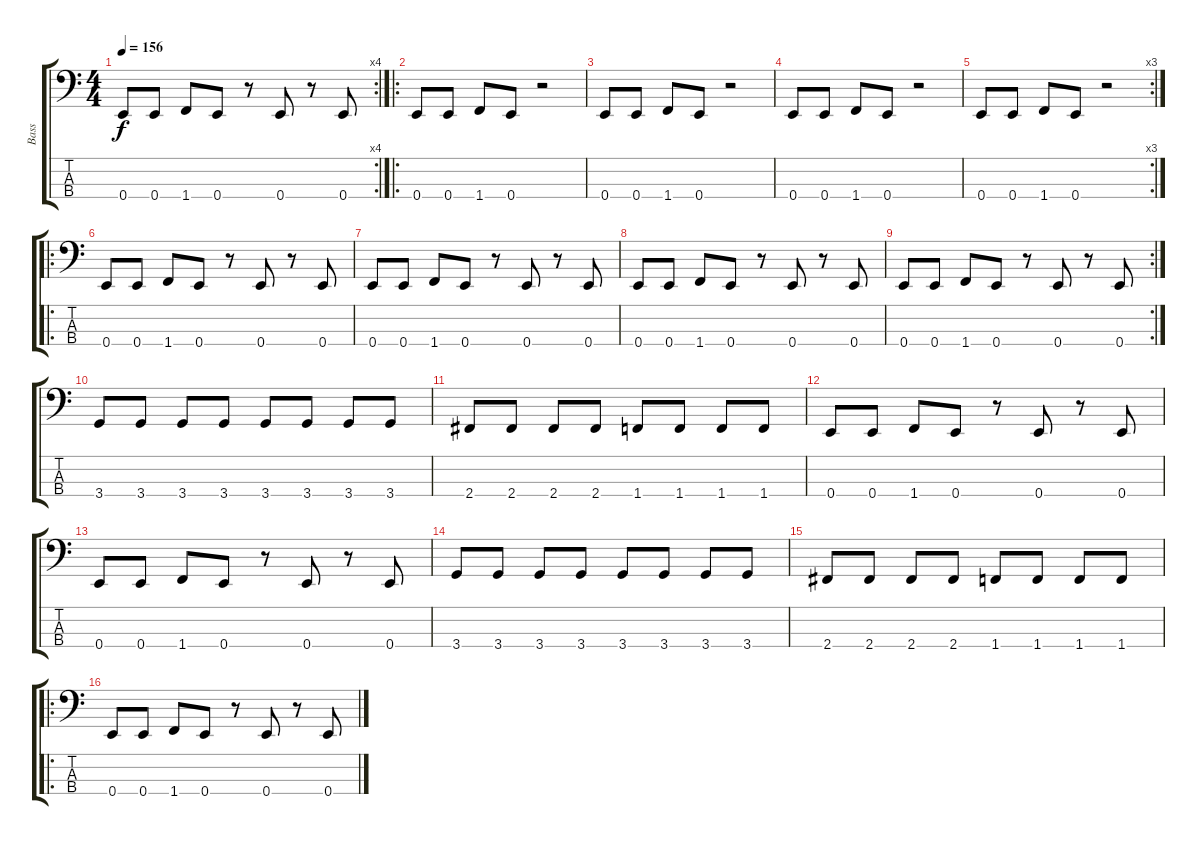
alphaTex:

\track ("Bass" "Bass") {instrument electricbassfinger}
\staff {score tabs}
\tuning (G2 D2 A1 E1) {hide}
\rc 4
\ts (4 4)
\tempo 156
\clef f4
\ks c
0.4.8{dy f} 0.4.8 1.4.8 0.4.8 r.8 0.4.8 r.8 0.4.8 |
\ro
0.4.8 0.4.8 1.4.8 0.4.8 r.2 |
0.4.8 0.4.8 1.4.8 0.4.8 r.2 |
0.4.8 0.4.8 1.4.8 0.4.8 r.2 |
\rc 3
0.4.8 0.4.8 1.4.8 0.4.8 r.2 |
\ro
0.4.8 0.4.8 1.4.8 0.4.8 r.8 0.4.8 r.8 0.4.8 |
0.4.8 0.4.8 1.4.8 0.4.8 r.8 0.4.8 r.8 0.4.8 |
0.4.8 0.4.8 1.4.8 0.4.8 r.8 0.4.8 r.8 0.4.8 |
\rc 2
0.4.8 0.4.8 1.4.8 0.4.8 r.8 0.4.8 r.8 0.4.8 |
3.4.8 3.4.8 3.4.8 3.4.8 3.4.8 3.4.8 3.4.8 3.4.8 |
2.4.8 2.4.8 2.4.8 2.4.8 1.4.8 1.4.8 1.4.8 1.4.8 |
0.4.8 0.4.8 1.4.8 0.4.8 r.8 0.4.8 r.8 0.4.8 |
0.4.8 0.4.8 1.4.8 0.4.8 r.8 0.4.8 r.8 0.4.8 |
3.4.8 3.4.8 3.4.8 3.4.8 3.4.8 3.4.8 3.4.8 3.4.8 |
2.4.8 2.4.8 2.4.8 2.4.8 1.4.8 1.4.8 1.4.8 1.4.8 |
\ro
0.4.8 0.4.8 1.4.8 0.4.8 r.8 0.4.8 r.8 0.4.8
